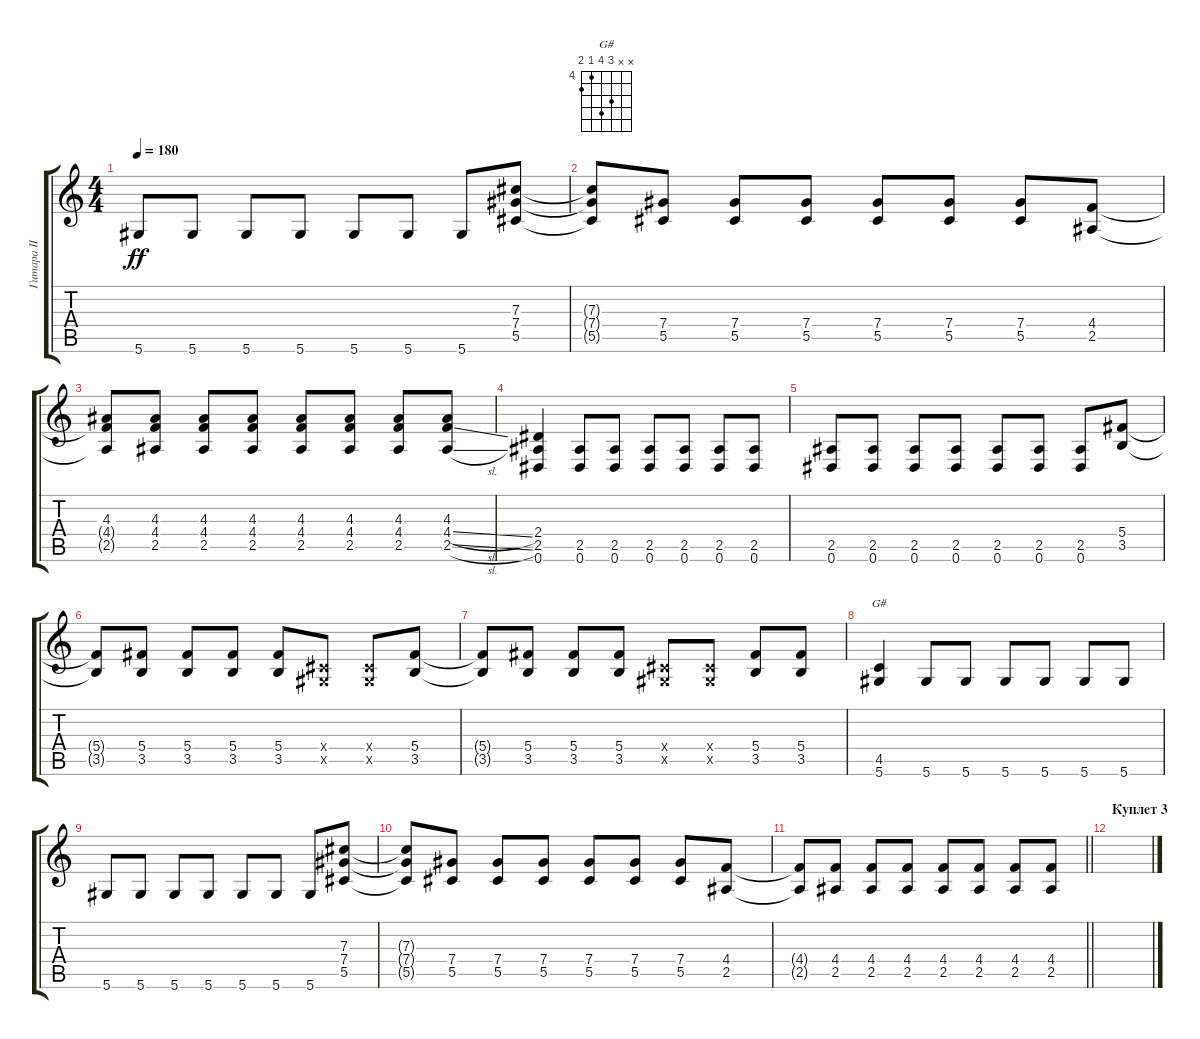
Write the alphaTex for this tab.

\track ("Гитара II" "Гитара II") {instrument distortionguitar}
\staff {score tabs}
\tuning (Eb4 Bb3 Gb3 Db3 Ab2 Eb2) {hide}
\chord ("G#" x x 6 7 4 5) {firstfret 4}
\ts (4 4)
\tempo 180
\clef g2
\ks c
5.6.8{dy ff} 5.6.8 5.6.8 5.6.8 5.6.8 5.6.8 5.6.8 (7.3 7.4 5.5).8 |
(7.3{t} 7.4{t} 5.5{t}).8 (7.4 5.5).8 (7.4 5.5).8 (7.4 5.5).8 (7.4 5.5).8 (7.4 5.5).8 (7.4 5.5).8 (4.4 2.5).8 |
(4.3 4.4{t} 2.5{t}).8 (4.3 4.4 2.5).8 (4.3 4.4 2.5).8 (4.3 4.4 2.5).8 (4.3 4.4 2.5).8 (4.3 4.4 2.5).8 (4.3 4.4 2.5).8 (4.3 4.4{sl} 2.5{sl}).8 |
(2.4 2.5 0.6).4 (2.5 0.6).8 (2.5 0.6).8 (2.5 0.6).8 (2.5 0.6).8 (2.5 0.6).8 (2.5 0.6).8 |
(2.5 0.6).8 (2.5 0.6).8 (2.5 0.6).8 (2.5 0.6).8 (2.5 0.6).8 (2.5 0.6).8 (2.5 0.6).8 (5.4 3.5).8 |
(5.4{t} 3.5{t}).8 (5.4 3.5).8 (5.4 3.5).8 (5.4 3.5).8 (5.4 3.5).8 (0.4{x} 0.5{x}).8 (0.4{x} 0.5{x}).8 (5.4 3.5).8 |
(5.4{t} 3.5{t}).8 (5.4 3.5).8 (5.4 3.5).8 (5.4 3.5).8 (0.4{x} 0.5{x}).8 (0.4{x} 0.5{x}).8 (5.4 3.5).8 (5.4 3.5).8 |
(4.5 5.6).4{ch "G#"} 5.6.8 5.6.8 5.6.8 5.6.8 5.6.8 5.6.8 |
5.6.8 5.6.8 5.6.8 5.6.8 5.6.8 5.6.8 5.6.8 (7.3 7.4 5.5).8 |
(7.3{t} 7.4{t} 5.5{t}).8 (7.4 5.5).8 (7.4 5.5).8 (7.4 5.5).8 (7.4 5.5).8 (7.4 5.5).8 (7.4 5.5).8 (4.4 2.5).8 |
\barLineRight lightlight
(4.4{t} 2.5{t}).8 (4.4 2.5).8 (4.4 2.5).8 (4.4 2.5).8 (4.4 2.5).8 (4.4 2.5).8 (4.4 2.5).8 (4.4 2.5).8 |
\section ("" "Куплет 3")
